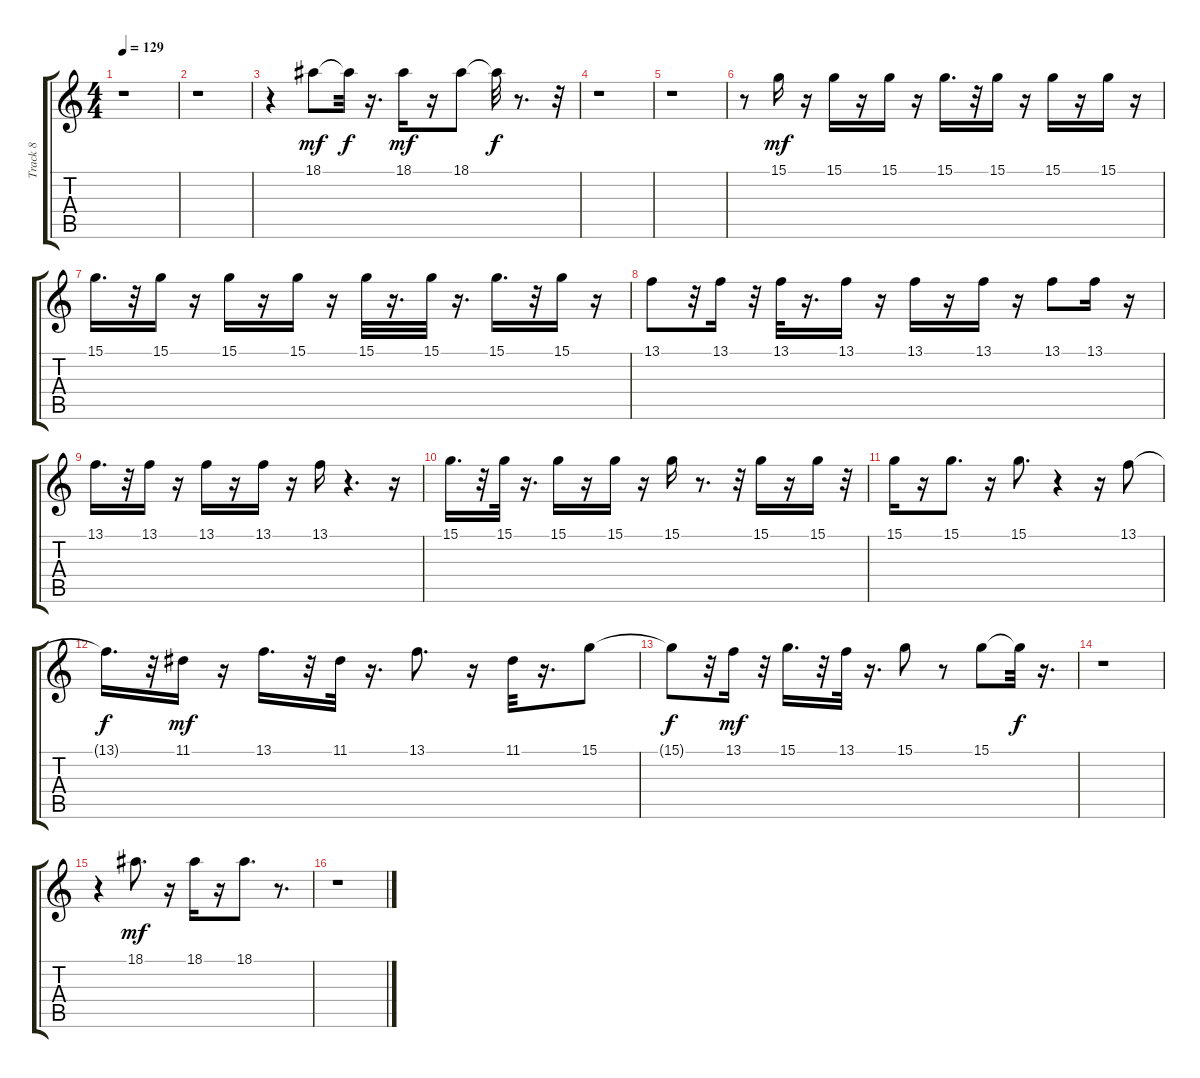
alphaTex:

\track ("Track 8" "Track 8") {instrument violin}
\staff {score tabs}
\tuning (E4 B3 G3 D3 A2 E2) {hide}
\ts (4 4)
\tempo 129
\clef g2
\ks c
r.1{dy mf} |
r.1 |
r.4 18.1.8 18.1{t}.32{dy f} r.16{d} 18.1.16{dy mf} r.16 18.1.8 18.1{t}.32{dy f} r.8{d} r.32 |
r.1 |
r.1 |
r.8 15.1.16{dy mf} r.16 15.1.16 r.16 15.1.16 r.16 15.1.16{d} r.32 15.1.16 r.16 15.1.16 r.16 15.1.16 r.16 |
15.1.16{d} r.32 15.1.16 r.16 15.1.16 r.16 15.1.16 r.16 15.1.32 r.16{d} 15.1.32 r.16{d} 15.1.16{d} r.32 15.1.16 r.16 |
13.1.8 r.32 13.1.16 r.32 13.1.32 r.16{d} 13.1.16 r.16 13.1.16 r.16 13.1.16 r.16 13.1.8 13.1.16 r.16 |
13.1.16{d} r.32 13.1.16 r.16 13.1.16 r.16 13.1.16 r.16 13.1.16 r.4{d} r.16 |
15.1.16{d} r.32 15.1.32 r.16{d} 15.1.16 r.16 15.1.16 r.16 15.1.16 r.8{d} r.32 15.1.16 r.16 15.1.16 r.32 |
15.1.16 r.16 15.1.8{d} r.16 15.1.8{d} r.4 r.16 13.1.8 |
13.1{t}.16{d dy f} r.32 11.1.16{dy mf} r.16 13.1.16{d} r.32 11.1.32 r.16{d} 13.1.8{d} r.16 11.1.32 r.16{d} 15.1.8 |
15.1{t}.8{dy f} r.32 13.1.16{dy mf} r.32 15.1.16{d} r.32 13.1.32 r.16{d} 15.1.8 r.8 15.1.8 15.1{t}.32{dy f} r.16{d} |
r.1 |
r.4 18.1.8{d dy mf} r.16 18.1.16 r.16 18.1.8{d} r.8{d} |
r.1
